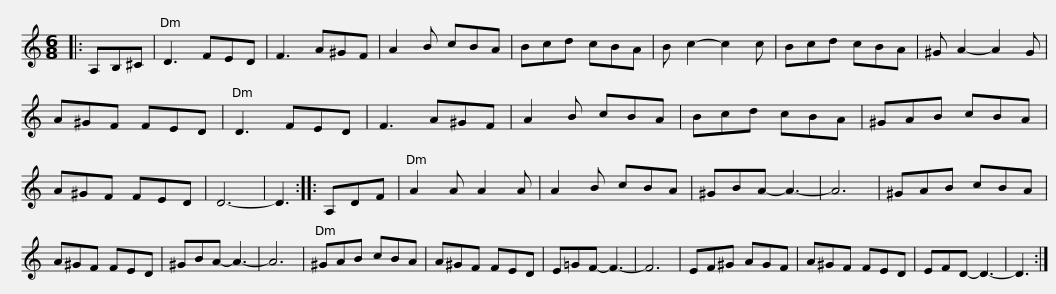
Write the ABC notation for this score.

X:1
L:1/8
M:6/8
I:linebreak $
K:C
V:1 treble
V:1
|: A,B,^C | D3 FED | F3 A^GF | A2 B cBA | Bcd cBA | %5
 B c2- c2 c | Bcd cBA | ^G A2- A2 G |$ A^GF FED | D3 FED | %10
 F3 A^GF | A2 B cBA | Bcd cBA | ^GAB cBA | A^GF FED | %15
 D6- | D3 ::$ A,DF | A2 A A2 A | A2 B cBA | %20
 ^GBA- A3- | A6 | ^GAB cBA | A^GF FED | ^GBA- A3- | %25
 A6 |$ ^GAB cBA | A^GF FED | E=GF- F3- | F6 | %30
 EF^G AGF | A^GF FED | EFD- D3- | D3 :| %34
